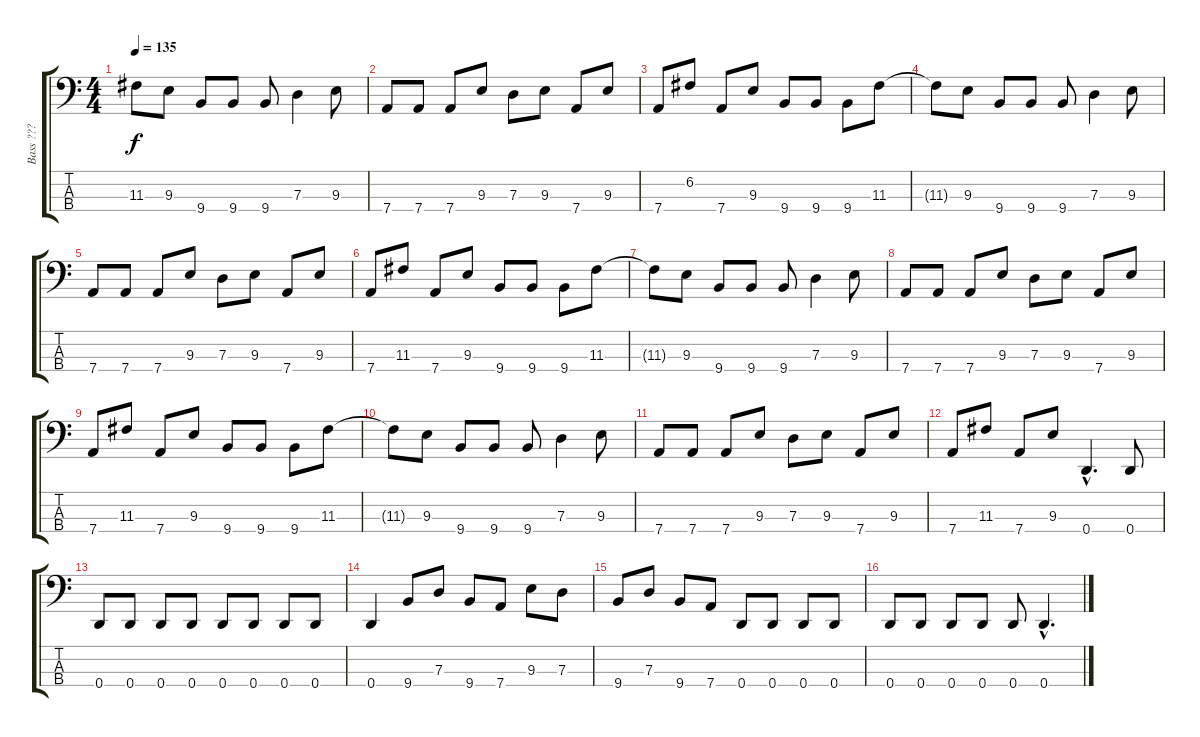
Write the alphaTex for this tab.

\track ("Bass ???" "Bass ???") {instrument electricbassfinger}
\staff {score tabs}
\tuning (F2 C2 G1 D1) {hide}
\ts (4 4)
\tempo 135
\clef f4
\ks c
11.3{t}.8{dy f} 9.3.8 9.4.8 9.4.8 9.4.8 7.3.4 9.3.8 |
7.4.8 7.4.8 7.4.8 9.3.8 7.3.8 9.3.8 7.4.8 9.3.8 |
7.4.8 6.2.8 7.4.8 9.3.8 9.4.8 9.4.8 9.4.8 11.3.8 |
11.3{t}.8 9.3.8 9.4.8 9.4.8 9.4.8 7.3.4 9.3.8 |
7.4.8 7.4.8 7.4.8 9.3.8 7.3.8 9.3.8 7.4.8 9.3.8 |
7.4.8 11.3.8 7.4.8 9.3.8 9.4.8 9.4.8 9.4.8 11.3.8 |
11.3{t}.8 9.3.8 9.4.8 9.4.8 9.4.8 7.3.4 9.3.8 |
7.4.8 7.4.8 7.4.8 9.3.8 7.3.8 9.3.8 7.4.8 9.3.8 |
7.4.8 11.3.8 7.4.8 9.3.8 9.4.8 9.4.8 9.4.8 11.3.8 |
11.3{t}.8 9.3.8 9.4.8 9.4.8 9.4.8 7.3.4 9.3.8 |
7.4.8 7.4.8 7.4.8 9.3.8 7.3.8 9.3.8 7.4.8 9.3.8 |
7.4.8 11.3.8 7.4.8 9.3.8 0.4{hac}.4{d} 0.4.8 |
0.4.8 0.4.8 0.4.8 0.4.8 0.4.8 0.4.8 0.4.8 0.4.8 |
0.4.4 9.4.8 7.3.8 9.4.8 7.4.8 9.3.8 7.3.8 |
9.4.8 7.3.8 9.4.8 7.4.8 0.4.8 0.4.8 0.4.8 0.4.8 |
0.4.8 0.4.8 0.4.8 0.4.8 0.4.8 0.4{hac}.4{d}
